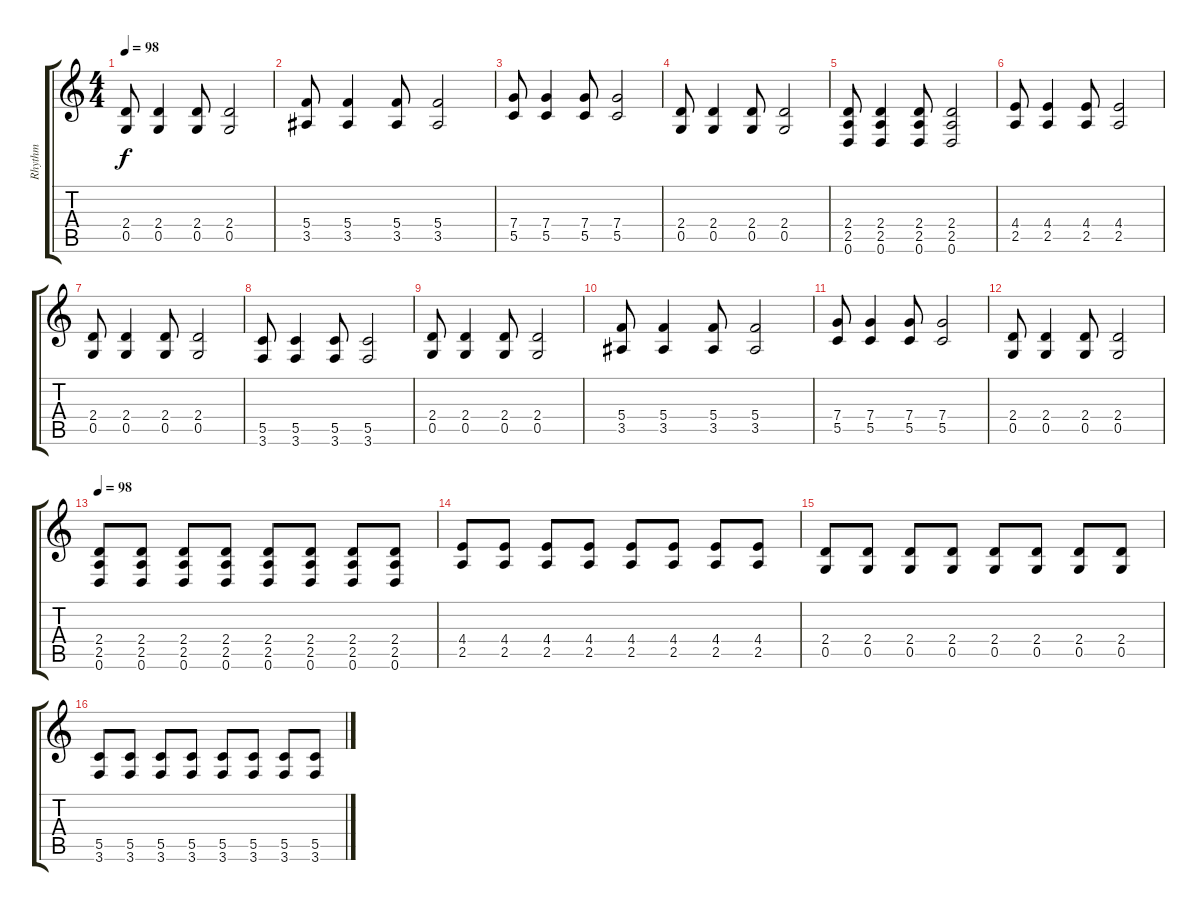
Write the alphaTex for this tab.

\track ("Rhythm " "Rhythm ") {instrument distortionguitar}
\staff {score tabs}
\tuning (D4 A3 F3 C3 G2 D2) {hide}
\ts (4 4)
\tempo 98
\clef g2
\ks c
(2.4 0.5).8{dy f} (2.4 0.5).4 (2.4 0.5).8 (2.4 0.5).2 |
(5.4 3.5).8 (5.4 3.5).4 (5.4 3.5).8 (5.4 3.5).2 |
(7.4 5.5).8 (7.4 5.5).4 (7.4 5.5).8 (7.4 5.5).2 |
(2.4 0.5).8 (2.4 0.5).4 (2.4 0.5).8 (2.4 0.5).2 |
(2.4 2.5 0.6).8 (2.4 2.5 0.6).4 (2.4 2.5 0.6).8 (2.4 2.5 0.6).2 |
(4.4 2.5).8 (4.4 2.5).4 (4.4 2.5).8 (4.4 2.5).2 |
(2.4 0.5).8 (2.4 0.5).4 (2.4 0.5).8 (2.4 0.5).2 |
(5.5 3.6).8 (5.5 3.6).4 (5.5 3.6).8 (5.5 3.6).2 |
(2.4 0.5).8 (2.4 0.5).4 (2.4 0.5).8 (2.4 0.5).2 |
(5.4 3.5).8 (5.4 3.5).4 (5.4 3.5).8 (5.4 3.5).2 |
(7.4 5.5).8 (7.4 5.5).4 (7.4 5.5).8 (7.4 5.5).2 |
(2.4 0.5).8 (2.4 0.5).4 (2.4 0.5).8 (2.4 0.5).2 |
\tempo 98
(2.4 2.5 0.6).8 (2.4 2.5 0.6).8 (2.4 2.5 0.6).8 (2.4 2.5 0.6).8 (2.4 2.5 0.6).8 (2.4 2.5 0.6).8 (2.4 2.5 0.6).8 (2.4 2.5 0.6).8 |
(4.4 2.5).8 (4.4 2.5).8 (4.4 2.5).8 (4.4 2.5).8 (4.4 2.5).8 (4.4 2.5).8 (4.4 2.5).8 (4.4 2.5).8 |
(2.4 0.5).8 (2.4 0.5).8 (2.4 0.5).8 (2.4 0.5).8 (2.4 0.5).8 (2.4 0.5).8 (2.4 0.5).8 (2.4 0.5).8 |
(5.5 3.6).8 (5.5 3.6).8 (5.5 3.6).8 (5.5 3.6).8 (5.5 3.6).8 (5.5 3.6).8 (5.5 3.6).8 (5.5 3.6).8
